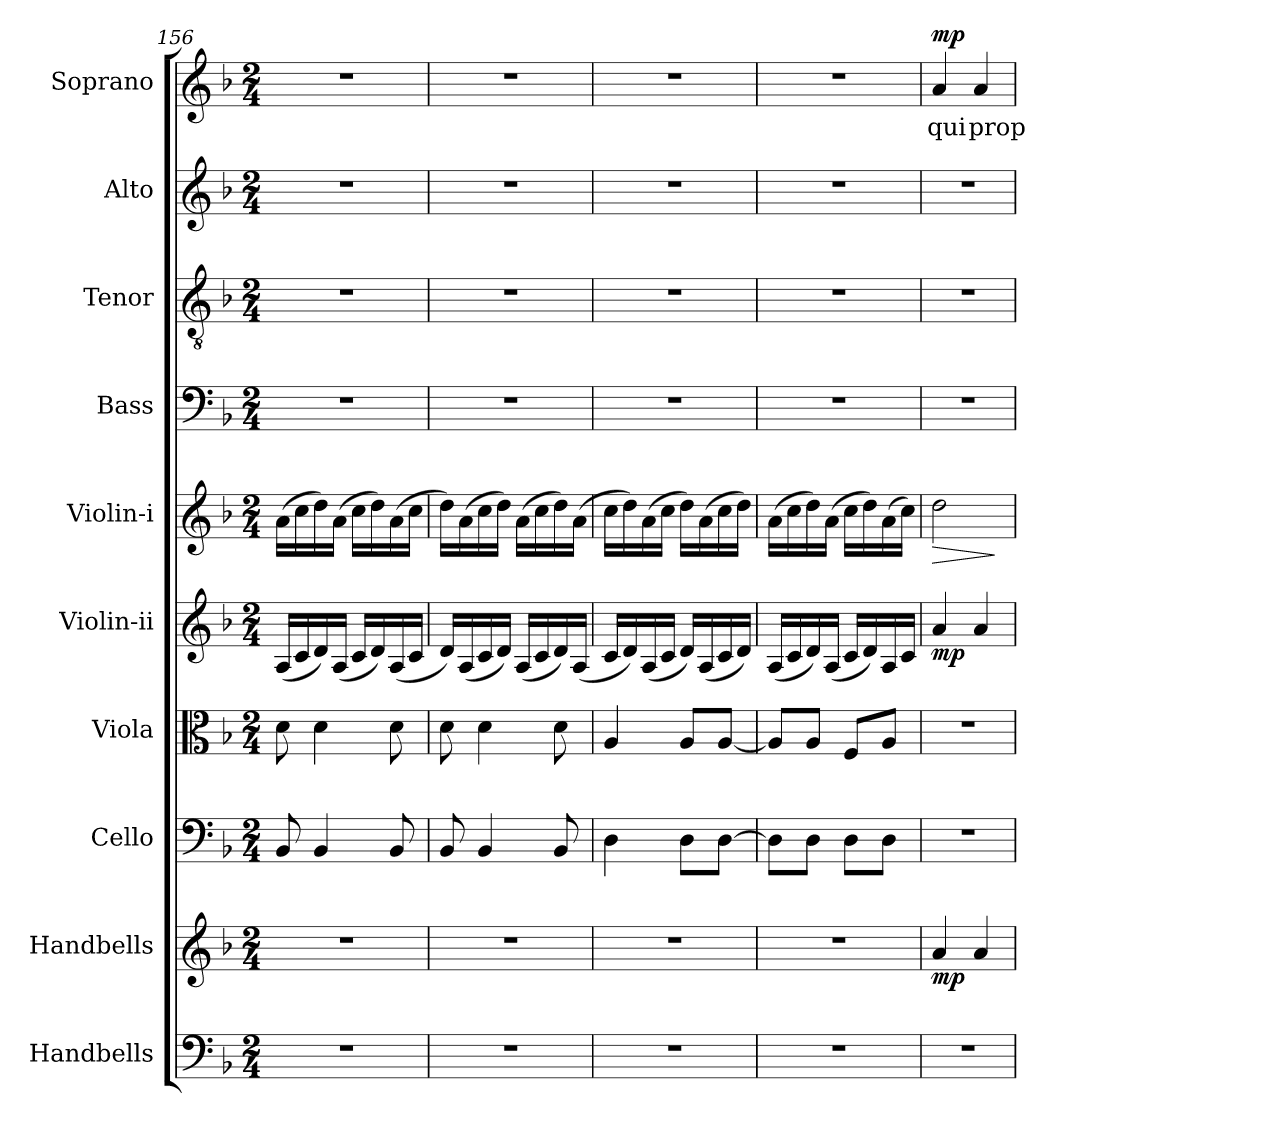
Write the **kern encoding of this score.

**kern	**kern	**dynam	**kern	**kern	**kern	**dynam	**kern	**dynam	**kern	**kern	**kern	**kern	**text	**dynam
*part10	*part9	*part9	*part8	*part7	*part6	*part6	*part5	*part5	*part4	*part3	*part2	*part1	*part1	*part1
*staff10	*staff9	*staff9	*staff8	*staff7	*staff6	*staff6	*staff5	*staff5	*staff4	*staff3	*staff2	*staff1	*staff1	*staff1
*I"Handbells	*I"Handbells	*	*I"Cello	*I"Viola	*I"Violin-ii	*	*I"Violin-i	*	*I"Bass	*I"Tenor	*I"Alto	*I"Soprano	*	*
*	*	*	*	*I'Vla.	*I'Vln.-ii	*	*I'Vln.-i	*	*I'B	*I'T	*I'A	*I'S	*	*
*clefF4	*clefG2	*	*clefF4	*clefC3	*clefG2	*	*clefG2	*	*clefF4	*clefGv2	*clefG2	*clefG2	*	*
*k[b-]	*k[b-]	*	*k[b-]	*k[b-]	*k[b-]	*	*k[b-]	*	*k[b-]	*k[b-]	*k[b-]	*k[b-]	*	*
*F:	*F:	*	*F:	*F:	*F:	*	*F:	*	*F:	*F:	*F:	*F:	*	*
*M2/4	*M2/4	*	*M2/4	*M2/4	*M2/4	*	*M2/4	*	*M2/4	*M2/4	*M2/4	*M2/4	*	*
=156	=156	=156	=156	=156	=156	=156	=156	=156	=156	=156	=156	=156	=156	=156
!LO:N:vis=1	!LO:N:vis=1	!	!	!	!	!	!	!	!LO:N:vis=1	!LO:N:vis=1	!LO:N:vis=1	!LO:N:vis=1	!	!
2r	2r	.	8BB-/	8d\	(<16A/LL	.	(>16a\LL	.	2r	2r	2r	2r	.	.
.	.	.	.	.	16c/	.	16cc\	.	.	.	.	.	.	.
.	.	.	4BB-/	4d\	16d/)	.	16dd\)	.	.	.	.	.	.	.
.	.	.	.	.	(<16A/JJ	.	(>16a\JJ	.	.	.	.	.	.	.
.	.	.	.	.	16c/LL	.	16cc\LL	.	.	.	.	.	.	.
.	.	.	.	.	16d/)	.	16dd\)	.	.	.	.	.	.	.
.	.	.	8BB-/	8d\	(<16A/	.	(>16a\	.	.	.	.	.	.	.
.	.	.	.	.	16c/JJ	.	16cc\JJ	.	.	.	.	.	.	.
=157	=157	=157	=157	=157	=157	=157	=157	=157	=157	=157	=157	=157	=157	=157
!LO:N:vis=1	!LO:N:vis=1	!	!	!	!	!	!	!	!LO:N:vis=1	!LO:N:vis=1	!LO:N:vis=1	!LO:N:vis=1	!	!
2r	2r	.	8BB-/	8d\	16d/LL)	.	16dd\LL)	.	2r	2r	2r	2r	.	.
.	.	.	.	.	(<16A/	.	(>16a\	.	.	.	.	.	.	.
.	.	.	4BB-/	4d\	16c/	.	16cc\	.	.	.	.	.	.	.
.	.	.	.	.	16d/JJ)	.	16dd\JJ)	.	.	.	.	.	.	.
.	.	.	.	.	(<16A/LL	.	(>16a\LL	.	.	.	.	.	.	.
.	.	.	.	.	16c/	.	16cc\	.	.	.	.	.	.	.
.	.	.	8BB-/	8d\	16d/)	.	16dd\)	.	.	.	.	.	.	.
.	.	.	.	.	(<16A/JJ	.	(>16a\JJ	.	.	.	.	.	.	.
=158	=158	=158	=158	=158	=158	=158	=158	=158	=158	=158	=158	=158	=158	=158
!LO:N:vis=1	!LO:N:vis=1	!	!	!	!	!	!	!	!LO:N:vis=1	!LO:N:vis=1	!LO:N:vis=1	!LO:N:vis=1	!	!
2r	2r	.	4D\	4A/	16c/LL	.	16cc\LL	.	2r	2r	2r	2r	.	.
.	.	.	.	.	16d/)	.	16dd\)	.	.	.	.	.	.	.
.	.	.	.	.	(<16A/	.	(>16a\	.	.	.	.	.	.	.
.	.	.	.	.	16c/JJ	.	16cc\JJ	.	.	.	.	.	.	.
.	.	.	8D\L	8A/L	16d/LL)	.	16dd\LL)	.	.	.	.	.	.	.
.	.	.	.	.	(<16A/	.	(>16a\	.	.	.	.	.	.	.
.	.	.	[>8D\J	[<8A/J	16c/	.	16cc\	.	.	.	.	.	.	.
.	.	.	.	.	16d/JJ)	.	16dd\JJ)	.	.	.	.	.	.	.
=159	=159	=159	=159	=159	=159	=159	=159	=159	=159	=159	=159	=159	=159	=159
!LO:N:vis=1	!LO:N:vis=1	!	!	!	!	!	!	!	!LO:N:vis=1	!LO:N:vis=1	!LO:N:vis=1	!LO:N:vis=1	!	!
2r	2r	.	8D\L]	8A/L]	(<16A/LL	.	(>16a\LL	.	2r	2r	2r	2r	.	.
.	.	.	.	.	16c/	.	16cc\	.	.	.	.	.	.	.
.	.	.	8D\J	8A/J	16d/)	.	16dd\)	.	.	.	.	.	.	.
.	.	.	.	.	(<16A/JJ	.	(>16a\JJ	.	.	.	.	.	.	.
.	.	.	8D\L	8F/L	16c/LL	.	16cc\LL	.	.	.	.	.	.	.
.	.	.	.	.	16d/)	.	16dd\)	.	.	.	.	.	.	.
.	.	.	8D\J	8A/J	16A/	.	(>16a\	.	.	.	.	.	.	.
.	.	.	.	.	16c/JJ	.	16cc\JJ)	.	.	.	.	.	.	.
!!LO:PB:g=z
=160	=160	=160	=160	=160	=160	=160	=160	=160	=160	=160	=160	=160	=160	=160
!LO:N:vis=1	!	!LO:DY:b	!LO:N:vis=1	!LO:N:vis=1	!	!LO:DY:b	!	!LO:HP:b	!LO:N:vis=1	!LO:N:vis=1	!LO:N:vis=1	!	!LO:LY:b	!LO:DY:a
2r	4a/	mp	2r	2r	4a/	mp	2dd\	>	2r	2r	2r	4a/	qui	mp
!	!	!	!	!	!	!	!	!	!	!	!	!	!LO:LY:b	!
.	4a/	.	.	.	4a/	.	.	.	.	.	.	4a/	prop-	.
.	.	.	.	.	.	.	.	]	.	.	.	.	.	.
=	=	=	=	=	=	=	=	=	=	=	=	=	=	=
*-	*-	*-	*-	*-	*-	*-	*-	*-	*-	*-	*-	*-	*-	*-
